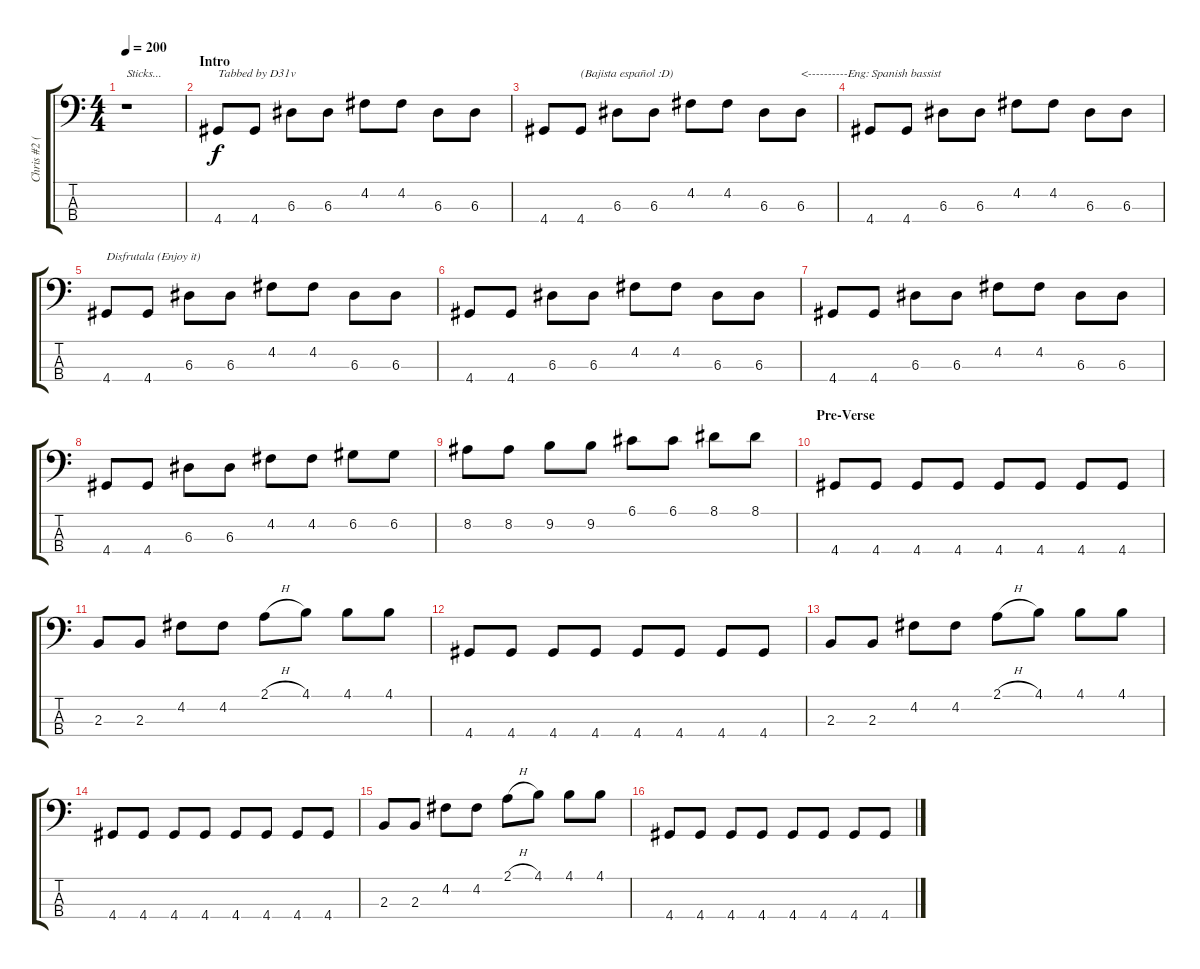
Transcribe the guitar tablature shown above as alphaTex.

\track ("Chris #2 (Bass)" "Chris #2 (") {instrument electricbasspick}
\staff {score tabs}
\tuning (G2 D2 A1 E1) {hide}
\ts (4 4)
\section ("" "")
\tempo 200
\clef f4
\ks c
r.1{txt "Sticks..." dy f instrument electricbasspick} |
\section ("" "Intro")
4.4.8{txt "Tabbed by D31v "} 4.4.8 6.3.8 6.3.8 4.2.8 4.2.8 6.3.8 6.3.8 |
4.4.8 4.4.8{txt "(Bajista español :D)"} 6.3.8 6.3.8 4.2.8 4.2.8 6.3.8 6.3.8{txt "<----------Eng: Spanish bassist"} |
4.4.8 4.4.8 6.3.8 6.3.8 4.2.8 4.2.8 6.3.8 6.3.8 |
4.4.8{txt "Disfrutala (Enjoy it)"} 4.4.8 6.3.8 6.3.8 4.2.8 4.2.8 6.3.8 6.3.8 |
4.4.8 4.4.8 6.3.8 6.3.8 4.2.8 4.2.8 6.3.8 6.3.8 |
4.4.8 4.4.8 6.3.8 6.3.8 4.2.8 4.2.8 6.3.8 6.3.8 |
4.4.8 4.4.8 6.3.8 6.3.8 4.2.8 4.2.8 6.2.8 6.2.8 |
8.2.8 8.2.8 9.2.8 9.2.8 6.1.8 6.1.8 8.1.8 8.1.8 |
\section ("" "Pre-Verse")
4.4.8 4.4.8 4.4.8 4.4.8 4.4.8 4.4.8 4.4.8 4.4.8 |
2.3.8 2.3.8 4.2.8 4.2.8 2.1{h}.8 4.1.8 4.1.8 4.1.8 |
4.4.8 4.4.8 4.4.8 4.4.8 4.4.8 4.4.8 4.4.8 4.4.8 |
2.3.8 2.3.8 4.2.8 4.2.8 2.1{h}.8 4.1.8 4.1.8 4.1.8 |
4.4.8 4.4.8 4.4.8 4.4.8 4.4.8 4.4.8 4.4.8 4.4.8 |
2.3.8 2.3.8 4.2.8 4.2.8 2.1{h}.8 4.1.8 4.1.8 4.1.8 |
4.4.8 4.4.8 4.4.8 4.4.8 4.4.8 4.4.8 4.4.8 4.4.8
